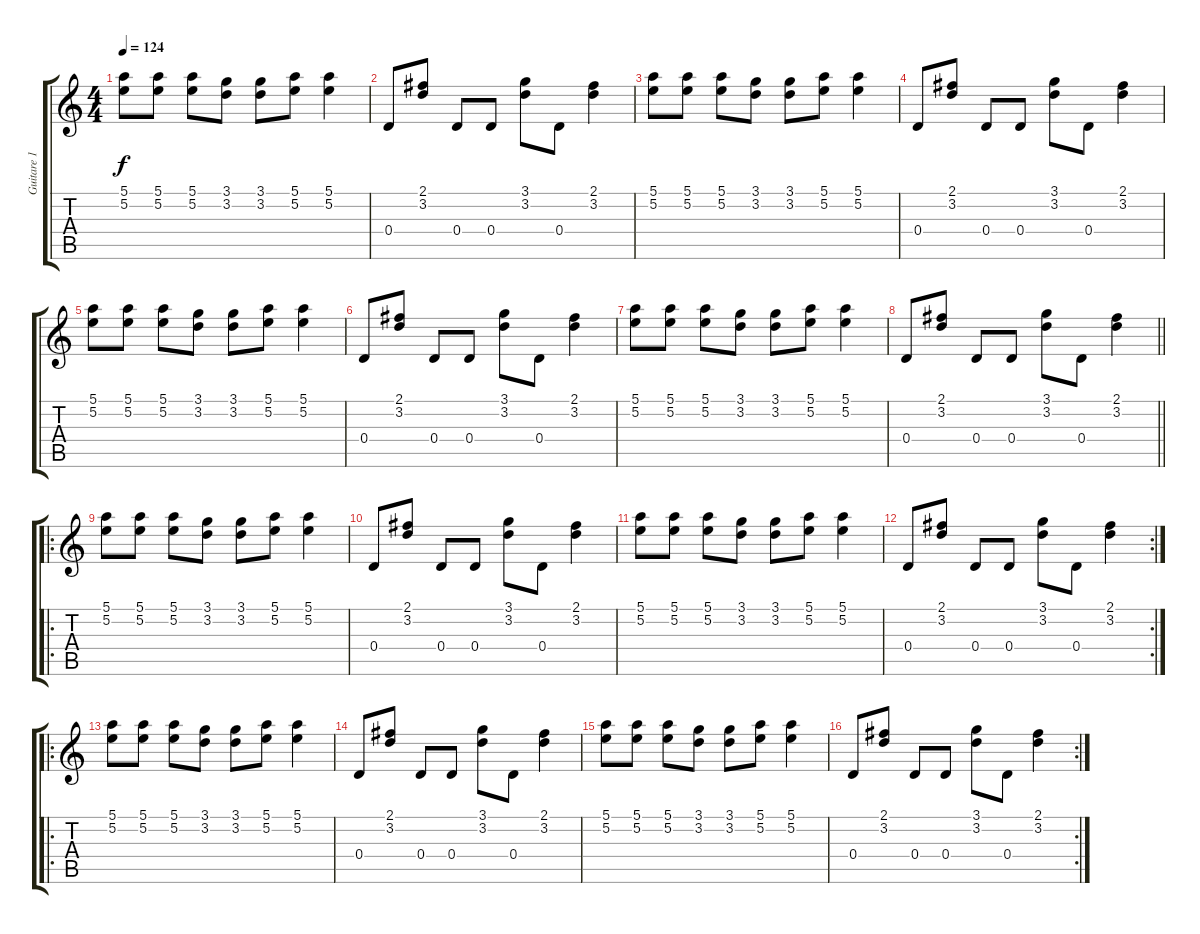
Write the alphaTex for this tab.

\track ("Guitare 1" "Guitare 1") {instrument overdrivenguitar}
\staff {score tabs}
\tuning (E4 B3 G3 D3 A2 E2) {hide}
\ts (4 4)
\tempo 124
\clef g2
\ks c
(5.1 5.2).8{dy f} (5.1 5.2).8 (5.1 5.2).8 (3.1 3.2).8 (3.1 3.2).8 (5.1 5.2).8 (5.1 5.2).4 |
0.4.8 (2.1 3.2).8 0.4.8 0.4.8 (3.1 3.2).8 0.4.8 (2.1 3.2).4 |
(5.1 5.2).8 (5.1 5.2).8 (5.1 5.2).8 (3.1 3.2).8 (3.1 3.2).8 (5.1 5.2).8 (5.1 5.2).4 |
0.4.8 (2.1 3.2).8 0.4.8 0.4.8 (3.1 3.2).8 0.4.8 (2.1 3.2).4 |
(5.1 5.2).8 (5.1 5.2).8 (5.1 5.2).8 (3.1 3.2).8 (3.1 3.2).8 (5.1 5.2).8 (5.1 5.2).4 |
0.4.8 (2.1 3.2).8 0.4.8 0.4.8 (3.1 3.2).8 0.4.8 (2.1 3.2).4 |
(5.1 5.2).8 (5.1 5.2).8 (5.1 5.2).8 (3.1 3.2).8 (3.1 3.2).8 (5.1 5.2).8 (5.1 5.2).4 |
\barLineRight lightlight
0.4.8 (2.1 3.2).8 0.4.8 0.4.8 (3.1 3.2).8 0.4.8 (2.1 3.2).4 |
\ro
(5.1 5.2).8 (5.1 5.2).8 (5.1 5.2).8 (3.1 3.2).8 (3.1 3.2).8 (5.1 5.2).8 (5.1 5.2).4 |
0.4.8 (2.1 3.2).8 0.4.8 0.4.8 (3.1 3.2).8 0.4.8 (2.1 3.2).4 |
(5.1 5.2).8 (5.1 5.2).8 (5.1 5.2).8 (3.1 3.2).8 (3.1 3.2).8 (5.1 5.2).8 (5.1 5.2).4 |
\rc 2
0.4.8 (2.1 3.2).8 0.4.8 0.4.8 (3.1 3.2).8 0.4.8 (2.1 3.2).4 |
\ro
(5.1 5.2).8 (5.1 5.2).8 (5.1 5.2).8 (3.1 3.2).8 (3.1 3.2).8 (5.1 5.2).8 (5.1 5.2).4 |
0.4.8 (2.1 3.2).8 0.4.8 0.4.8 (3.1 3.2).8 0.4.8 (2.1 3.2).4 |
(5.1 5.2).8 (5.1 5.2).8 (5.1 5.2).8 (3.1 3.2).8 (3.1 3.2).8 (5.1 5.2).8 (5.1 5.2).4 |
\rc 2
0.4.8 (2.1 3.2).8 0.4.8 0.4.8 (3.1 3.2).8 0.4.8 (2.1 3.2).4
